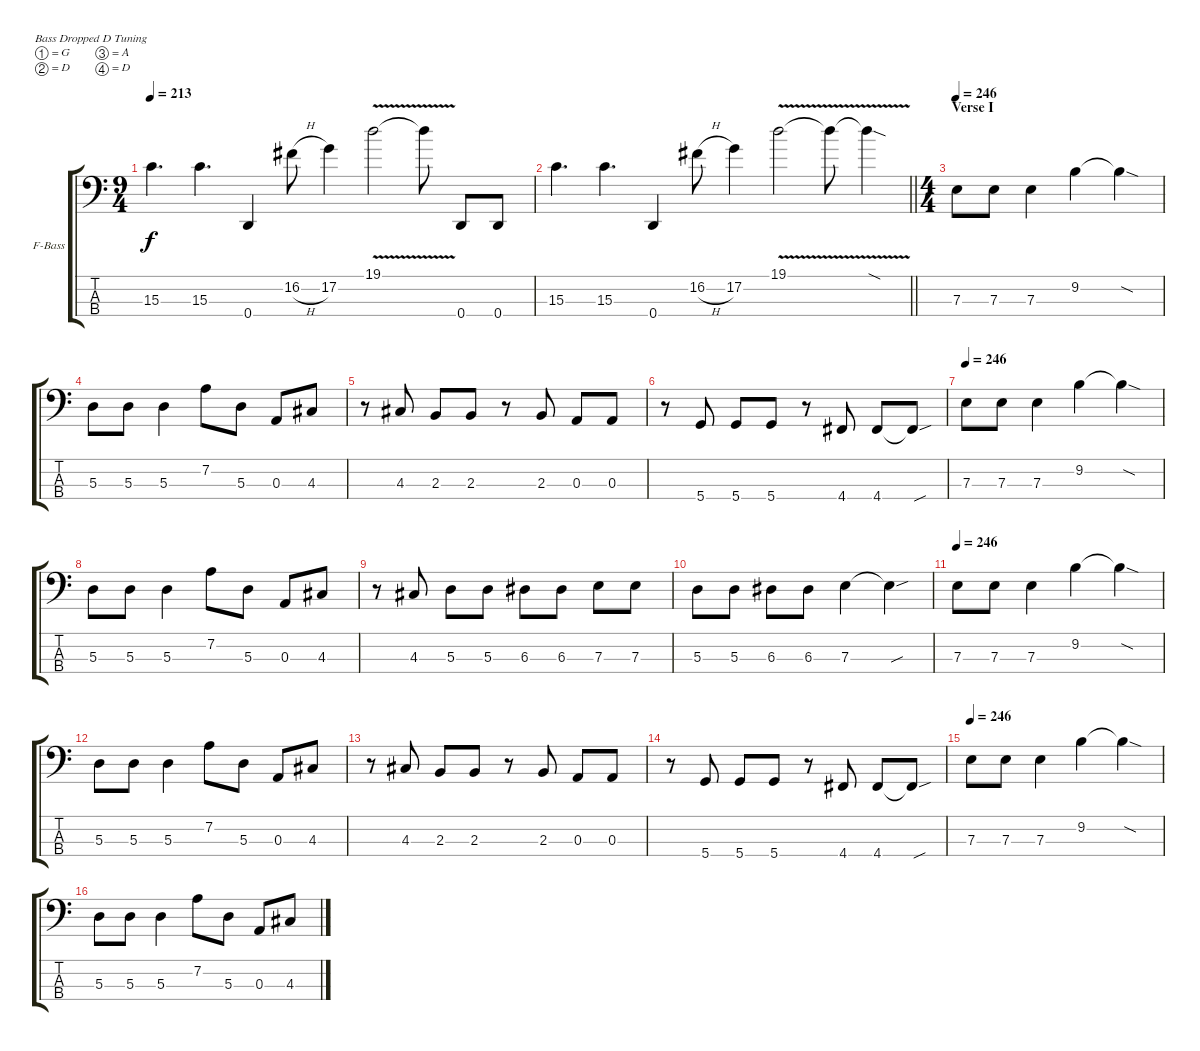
\bracketExtendMode groupsimilarinstruments
\firstSystemTrackNameOrientation horizontal
\otherSystemsTrackNameOrientation horizontal
\track ("Bass - Sean" "F-Bass") {instrument fretlessbass}
\staff {score tabs}
\tuning (G2 D2 A1 D1)
\ts (9 4)
\tempo 213
\clef f4
\ks c
15.3.4{d dy f} 15.3.4{d} 0.4.4 16.2{h}.8 17.2.4 19.1{v}.2 19.1{t}.8 0.4.8 0.4.8 |
\barLineRight lightlight
15.3.4{d} 15.3.4{d} 0.4.4 16.2{h}.8 17.2.4 19.1{v}.2 19.1{v t}.8 19.1{sod t}.4 |
\ts (4 4)
\beaming (8 2 2 2 2)
\section ("" "Verse I")
\tempo 246
7.3.8 7.3.8 7.3.4 9.2.4 9.2{sod t}.4 |
5.3.8 5.3.8 5.3.4 7.2.8 5.3.8 0.3.8 4.3.8 |
r.8 4.3.8 2.3.8 2.3.8 r.8 2.3.8 0.3.8 0.3.8 |
r.8 5.4.8 5.4.8 5.4.8 r.8 4.4.8 4.4.8 4.4{sou t}.8 |
\tempo 246
7.3.8 7.3.8 7.3.4 9.2.4 9.2{sod t}.4 |
5.3.8 5.3.8 5.3.4 7.2.8 5.3.8 0.3.8 4.3.8 |
r.8 4.3.8 5.3.8 5.3.8 6.3.8 6.3.8 7.3.8 7.3.8 |
5.3.8 5.3.8 6.3.8 6.3.8 7.3.4 7.3{sou t}.4 |
\tempo 246
7.3.8 7.3.8 7.3.4 9.2.4 9.2{sod t}.4 |
5.3.8 5.3.8 5.3.4 7.2.8 5.3.8 0.3.8 4.3.8 |
r.8 4.3.8 2.3.8 2.3.8 r.8 2.3.8 0.3.8 0.3.8 |
r.8 5.4.8 5.4.8 5.4.8 r.8 4.4.8 4.4.8 4.4{sou t}.8 |
\tempo 246
7.3.8 7.3.8 7.3.4 9.2.4 9.2{sod t}.4 |
5.3.8 5.3.8 5.3.4 7.2.8 5.3.8 0.3.8 4.3.8
